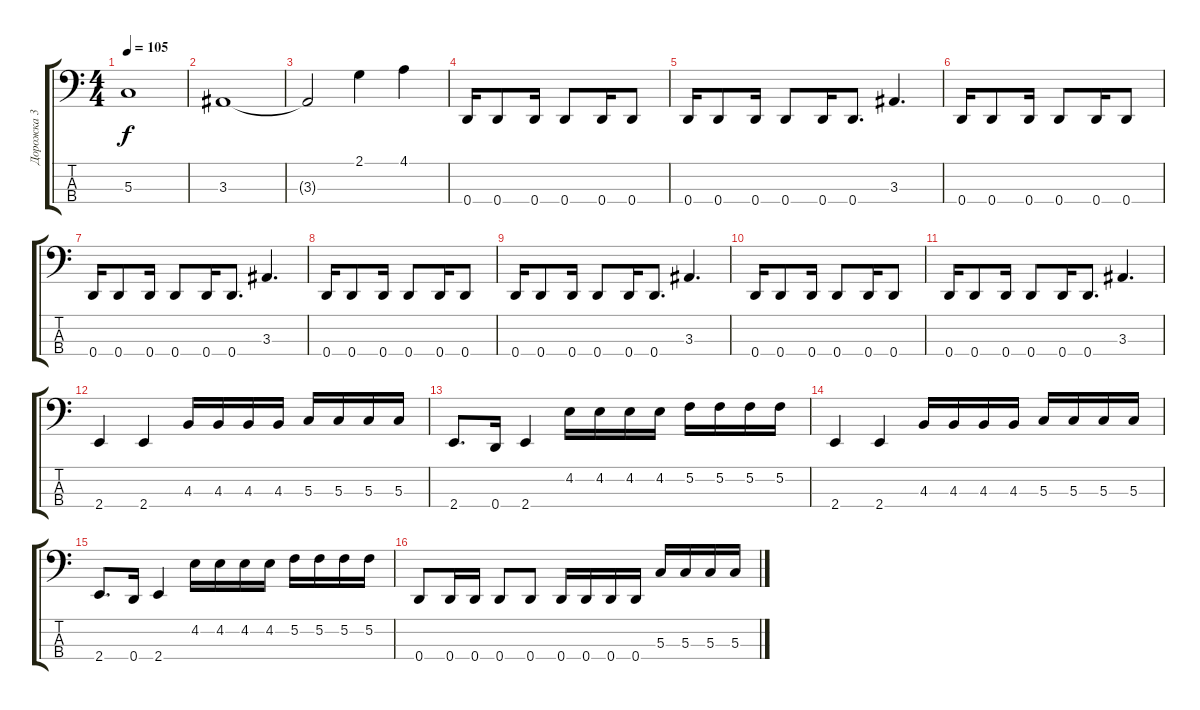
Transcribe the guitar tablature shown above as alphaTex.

\track ("Дорожка 3" "Дорожка 3") {instrument electricbassfinger}
\staff {score tabs}
\tuning (F2 C2 G1 D1) {hide}
\ts (4 4)
\tempo 105
\clef f4
\ks c
5.3.1{dy f} |
3.3.1 |
3.3{t}.2 2.1.4 4.1.4 |
0.4.16 0.4.8 0.4.16 0.4.8 0.4.16 0.4.8 |
0.4.16 0.4.8 0.4.16 0.4.8 0.4.16 0.4.8{d} 3.3.4{d} |
0.4.16 0.4.8 0.4.16 0.4.8 0.4.16 0.4.8 |
0.4.16 0.4.8 0.4.16 0.4.8 0.4.16 0.4.8{d} 3.3.4{d} |
0.4.16 0.4.8 0.4.16 0.4.8 0.4.16 0.4.8 |
0.4.16 0.4.8 0.4.16 0.4.8 0.4.16 0.4.8{d} 3.3.4{d} |
0.4.16 0.4.8 0.4.16 0.4.8 0.4.16 0.4.8 |
0.4.16 0.4.8 0.4.16 0.4.8 0.4.16 0.4.8{d} 3.3.4{d} |
2.4.4 2.4.4 4.3.16 4.3.16 4.3.16 4.3.16 5.3.16 5.3.16 5.3.16 5.3.16 |
2.4.8{d} 0.4.16 2.4.4 4.2.16 4.2.16 4.2.16 4.2.16 5.2.16 5.2.16 5.2.16 5.2.16 |
2.4.4 2.4.4 4.3.16 4.3.16 4.3.16 4.3.16 5.3.16 5.3.16 5.3.16 5.3.16 |
2.4.8{d} 0.4.16 2.4.4 4.2.16 4.2.16 4.2.16 4.2.16 5.2.16 5.2.16 5.2.16 5.2.16 |
0.4.8 0.4.16 0.4.16 0.4.8 0.4.8 0.4.16 0.4.16 0.4.16 0.4.16 5.3.16 5.3.16 5.3.16 5.3.16
